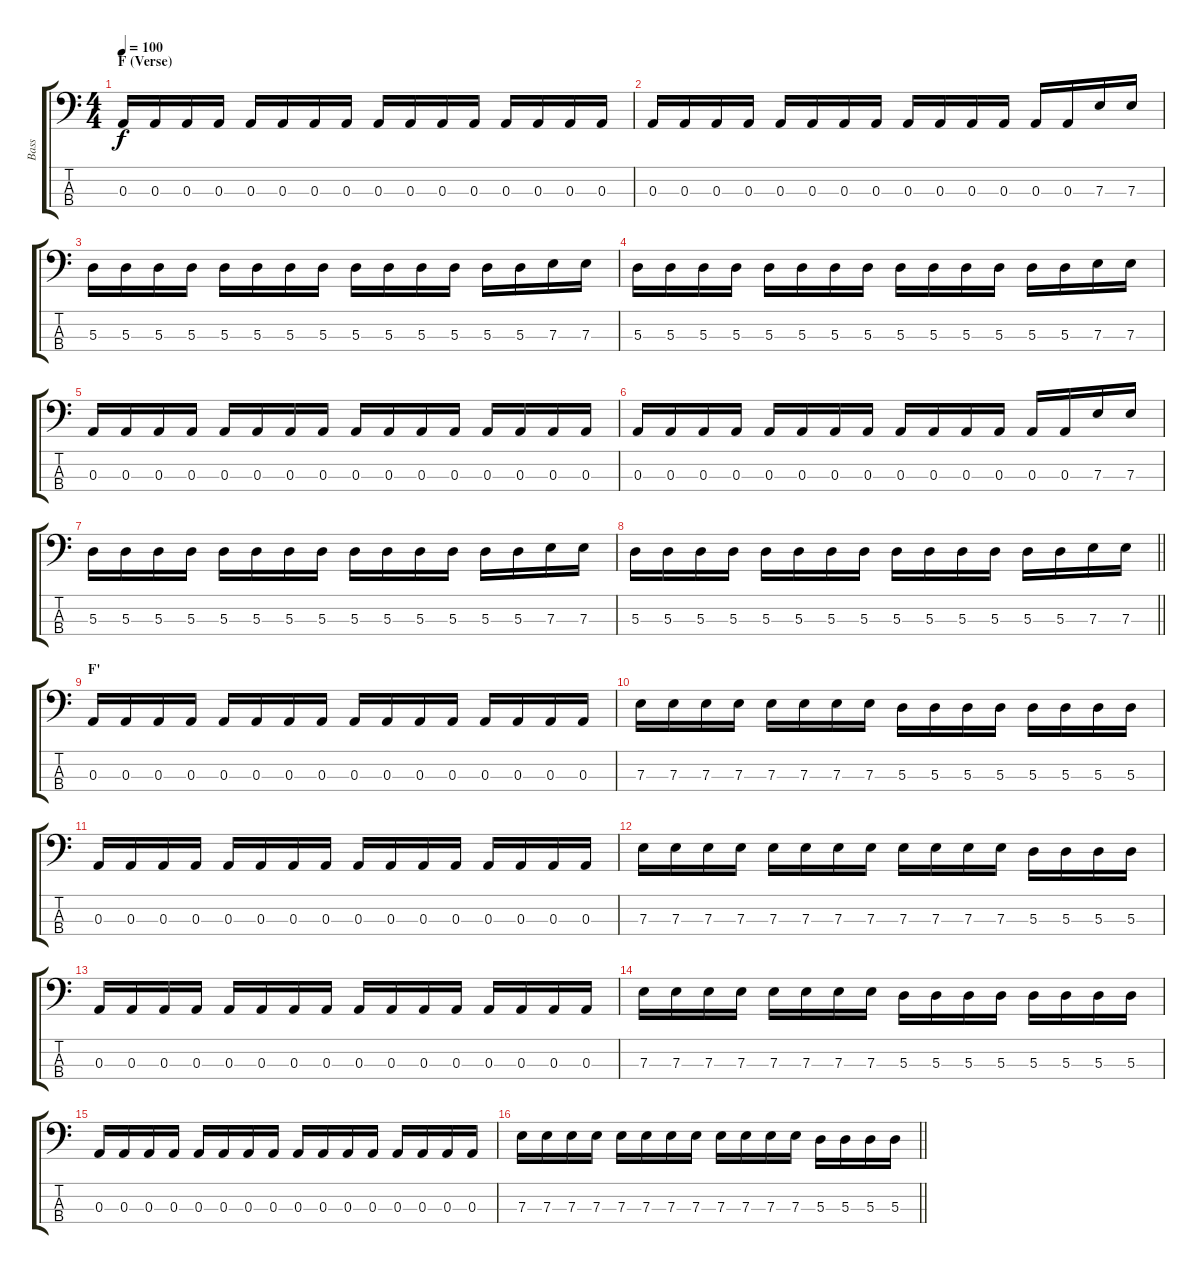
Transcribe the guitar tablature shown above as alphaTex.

\track ("Bass" "Bass") {instrument electricbasspick}
\staff {score tabs}
\tuning (G2 D2 A1 E1) {hide}
\ts (4 4)
\section ("" "F (Verse)")
\tempo 100
\clef f4
\ks c
0.3.16{dy f} 0.3.16 0.3.16 0.3.16 0.3.16 0.3.16 0.3.16 0.3.16 0.3.16 0.3.16 0.3.16 0.3.16 0.3.16 0.3.16 0.3.16 0.3.16 |
0.3.16 0.3.16 0.3.16 0.3.16 0.3.16 0.3.16 0.3.16 0.3.16 0.3.16 0.3.16 0.3.16 0.3.16 0.3.16 0.3.16 7.3.16 7.3.16 |
5.3.16 5.3.16 5.3.16 5.3.16 5.3.16 5.3.16 5.3.16 5.3.16 5.3.16 5.3.16 5.3.16 5.3.16 5.3.16 5.3.16 7.3.16 7.3.16 |
5.3.16 5.3.16 5.3.16 5.3.16 5.3.16 5.3.16 5.3.16 5.3.16 5.3.16 5.3.16 5.3.16 5.3.16 5.3.16 5.3.16 7.3.16 7.3.16 |
0.3.16 0.3.16 0.3.16 0.3.16 0.3.16 0.3.16 0.3.16 0.3.16 0.3.16 0.3.16 0.3.16 0.3.16 0.3.16 0.3.16 0.3.16 0.3.16 |
0.3.16 0.3.16 0.3.16 0.3.16 0.3.16 0.3.16 0.3.16 0.3.16 0.3.16 0.3.16 0.3.16 0.3.16 0.3.16 0.3.16 7.3.16 7.3.16 |
5.3.16 5.3.16 5.3.16 5.3.16 5.3.16 5.3.16 5.3.16 5.3.16 5.3.16 5.3.16 5.3.16 5.3.16 5.3.16 5.3.16 7.3.16 7.3.16 |
\barLineRight lightlight
5.3.16 5.3.16 5.3.16 5.3.16 5.3.16 5.3.16 5.3.16 5.3.16 5.3.16 5.3.16 5.3.16 5.3.16 5.3.16 5.3.16 7.3.16 7.3.16 |
\section ("" "F'")
0.3.16 0.3.16 0.3.16 0.3.16 0.3.16 0.3.16 0.3.16 0.3.16 0.3.16 0.3.16 0.3.16 0.3.16 0.3.16 0.3.16 0.3.16 0.3.16 |
7.3.16 7.3.16 7.3.16 7.3.16 7.3.16 7.3.16 7.3.16 7.3.16 5.3.16 5.3.16 5.3.16 5.3.16 5.3.16 5.3.16 5.3.16 5.3.16 |
0.3.16 0.3.16 0.3.16 0.3.16 0.3.16 0.3.16 0.3.16 0.3.16 0.3.16 0.3.16 0.3.16 0.3.16 0.3.16 0.3.16 0.3.16 0.3.16 |
7.3.16 7.3.16 7.3.16 7.3.16 7.3.16 7.3.16 7.3.16 7.3.16 7.3.16 7.3.16 7.3.16 7.3.16 5.3.16 5.3.16 5.3.16 5.3.16 |
0.3.16 0.3.16 0.3.16 0.3.16 0.3.16 0.3.16 0.3.16 0.3.16 0.3.16 0.3.16 0.3.16 0.3.16 0.3.16 0.3.16 0.3.16 0.3.16 |
7.3.16 7.3.16 7.3.16 7.3.16 7.3.16 7.3.16 7.3.16 7.3.16 5.3.16 5.3.16 5.3.16 5.3.16 5.3.16 5.3.16 5.3.16 5.3.16 |
0.3.16 0.3.16 0.3.16 0.3.16 0.3.16 0.3.16 0.3.16 0.3.16 0.3.16 0.3.16 0.3.16 0.3.16 0.3.16 0.3.16 0.3.16 0.3.16 |
\barLineRight lightlight
7.3.16 7.3.16 7.3.16 7.3.16 7.3.16 7.3.16 7.3.16 7.3.16 7.3.16 7.3.16 7.3.16 7.3.16 5.3.16 5.3.16 5.3.16 5.3.16
